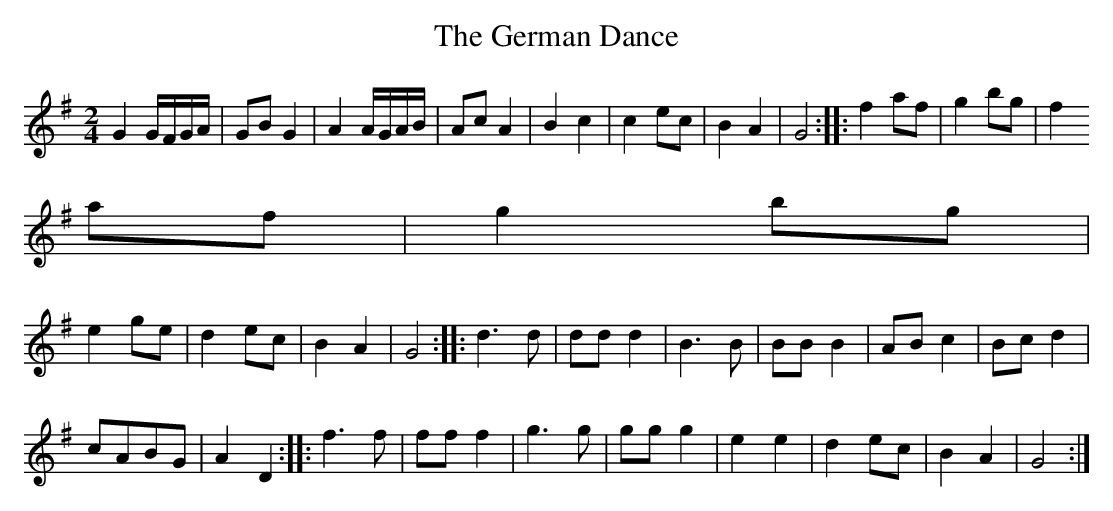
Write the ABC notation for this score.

X:1
T:German Dance, The
M:2/4
L:1/8
K:G
G2 G/F/G/A/ | GB G2 | A2 A/G/A/B/ | Ac A2 | B2c2 | c2 ec | B2A2 | G4::f2 af | g2 bg | f2
af | g2 bg |
e2 ge | d2 ec | B2A2 | G4::d3d | dd d2 | B3B | BB B2 | AB c2 | Bc d2 |
cABG | A2D2::f3f | ff f2 | g3g | gg g2 | e2e2 | d2 ec | B2A2 | G4 :|
